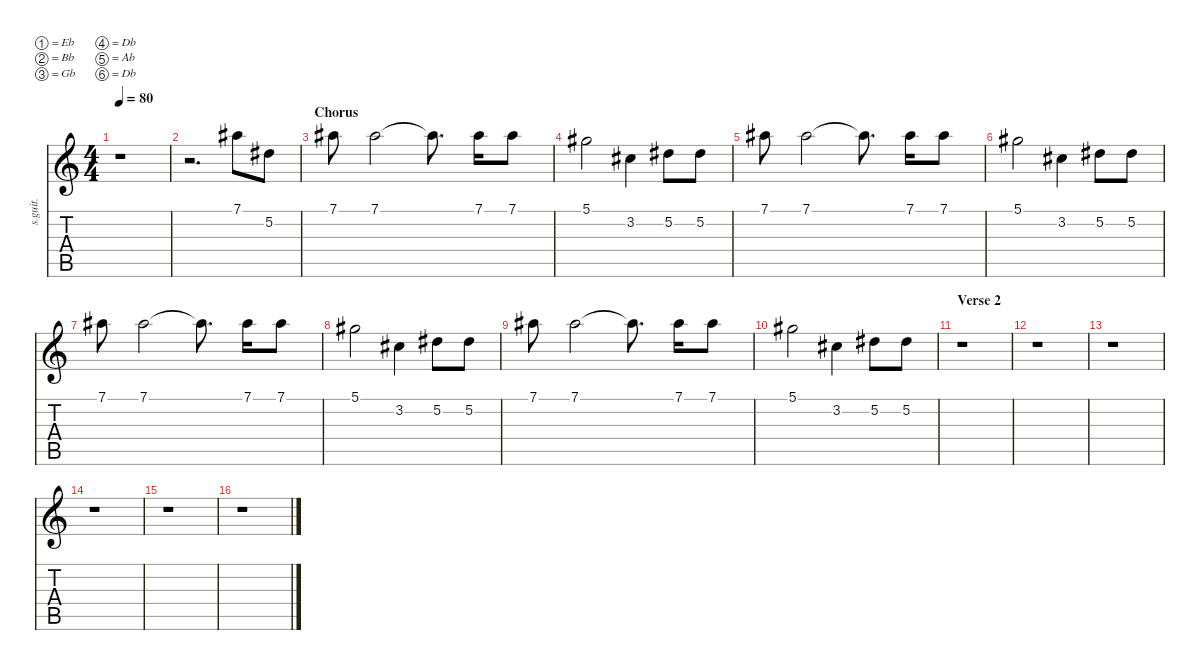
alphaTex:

\defaultSystemsLayout 4
\hideDynamics
\bracketExtendMode nobrackets
\track ("" "s.guit.") {instrument lead5charang}
\staff {score tabs}
\tuning (Eb4 Bb3 Gb3 Db3 Ab2 Db2)
\displaytranspose 12
\ts (4 4)
\tempo 80
\clef g2
\ks c
r.1{dy mf} |
r.2{d} 7.1{acc #}.8 5.2{acc #}.8 |
\section ("" "Chorus")
7.1{acc #}.8 7.1{acc #}.2 7.1{t acc #}.8{d} 7.1{acc #}.16 7.1{acc #}.8 |
5.1{acc #}.2 3.2{acc #}.4 5.2{acc #}.8 5.2{acc #}.8 |
7.1{acc #}.8 7.1{acc #}.2 7.1{t acc #}.8{d} 7.1{acc #}.16 7.1{acc #}.8 |
5.1{acc #}.2 3.2{acc #}.4 5.2{acc #}.8 5.2{acc #}.8 |
7.1{acc #}.8 7.1{acc #}.2 7.1{t acc #}.8{d} 7.1{acc #}.16 7.1{acc #}.8 |
5.1{acc #}.2 3.2{acc #}.4 5.2{acc #}.8 5.2{acc #}.8 |
7.1{acc #}.8 7.1{acc #}.2 7.1{t acc #}.8{d} 7.1{acc #}.16 7.1{acc #}.8 |
5.1{acc #}.2 3.2{acc #}.4 5.2{acc #}.8 5.2{acc #}.8 |
\section ("" "Verse 2")
r.1 |
r.1 |
r.1 |
r.1 |
r.1 |
r.1
